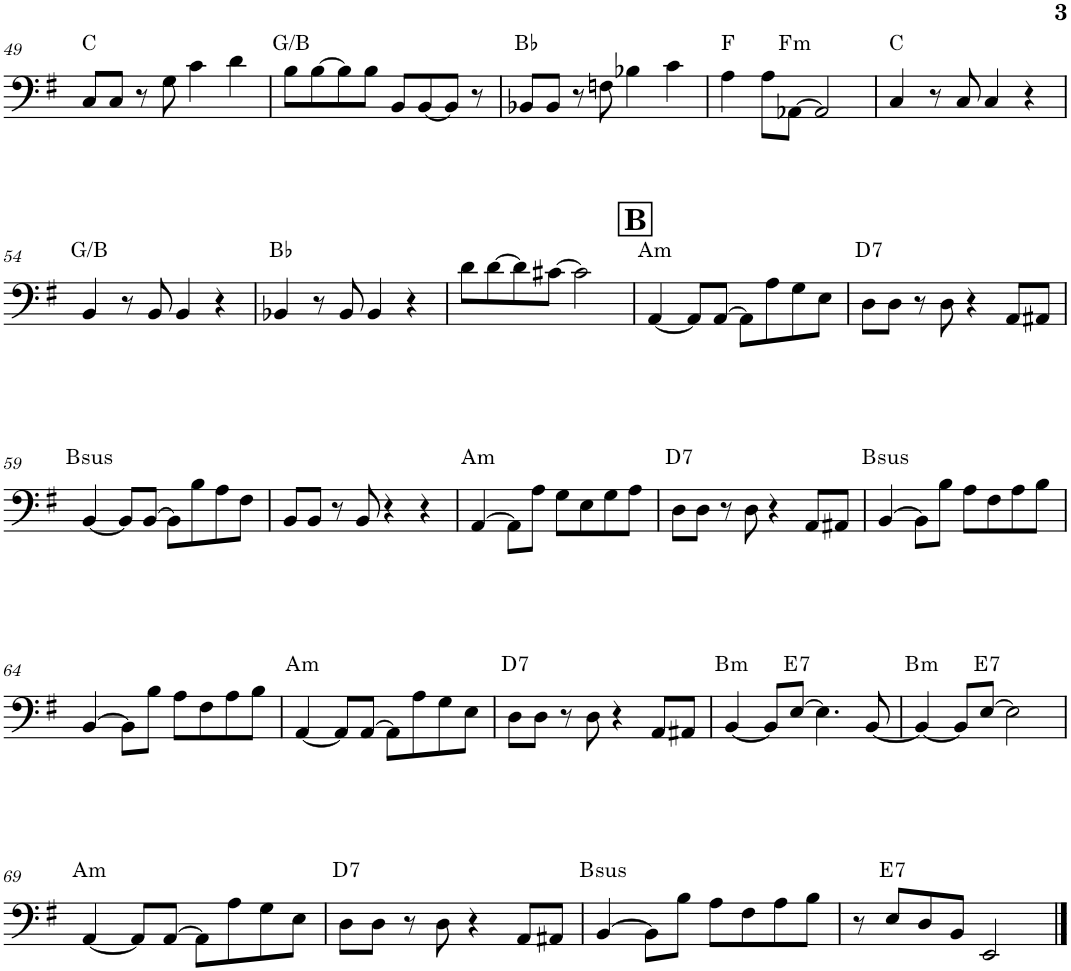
**kern	**harte
*part1	*part1
*staff1	*
*I"Acoustic Bass	*
*I'Bass	*
!!LO:PB:g=z
*clefF4	*
*Trd7c12	*
*k[f#]	*
*M4/4	*
=49	=49
8C/L	C:maj
8C/J	.
8r	.
8G\	.
4c\	.
4d\	.
=50	=50
8B\L	G:maj/3
[8B\	.
8B\]	.
8B\J	.
8BB/L	.
[8BB/	.
8BB/J]	.
8r	.
=51	=51
8BB-X/L	Bb:maj
8BB-/J	.
8r	.
8Fn\	.
4B-X\	.
4c\	.
=52	=52
4A\	F:maj
8A\L	.
!	!LO:H:kt=m
[8AA-X\J	F:min
2AA-/]	.
=53	=53
4C/	C:maj
8r	.
8C/	.
4C/	.
4r	.
!!LO:LB:g=z
=54	=54
4BB/	G:maj/3
8r	.
8BB/	.
4BB/	.
4r	.
=55	=55
4BB-X/	Bb:maj
8r	.
8BB-/	.
4BB-/	.
4r	.
=56	=56
8d\L	.
[8d\	.
8d\]	.
[8c#X\J	.
2c#\]	.
!!LO:REH:place=s1:a:B:cj:fs=14:t=B
=57	=57
!	!LO:H:kt=m
[4AA/	A:min
8AA/L]	.
[8AA/J	.
8AA\L]	.
8A\	.
8G\	.
8E\J	.
=58	=58
!	!LO:H:kt=7
8D\L	D:7
8D\J	.
8r	.
8D\	.
4r	.
8AA/L	.
8AA#X/J	.
!!LO:LB:g=z
=59	=59
!	!LO:H:kt=sus
[4BB/	B:sus4
8BB/L]	.
[8BB/J	.
8BB\L]	.
8B\	.
8A\	.
8F#\J	.
=60	=60
8BB/L	.
8BB/J	.
8r	.
8BB/	.
4r	.
4r	.
=61	=61
!	!LO:H:kt=m
[4AA/	A:min
8AA\L]	.
8A\J	.
8G\L	.
8E\	.
8G\	.
8A\J	.
=62	=62
!	!LO:H:kt=7
8D\L	D:7
8D\J	.
8r	.
8D\	.
4r	.
8AA/L	.
8AA#X/J	.
=63	=63
!	!LO:H:kt=sus
[4BB/	B:sus4
8BB\L]	.
8B\J	.
8A\L	.
8F#\	.
8A\	.
8B\J	.
!!LO:LB:g=z
=64	=64
[4BB/	.
8BB\L]	.
8B\J	.
8A\L	.
8F#\	.
8A\	.
8B\J	.
=65	=65
!	!LO:H:kt=m
[4AA/	A:min
8AA/L]	.
[8AA/J	.
8AA\L]	.
8A\	.
8G\	.
8E\J	.
=66	=66
!	!LO:H:kt=7
8D\L	D:7
8D\J	.
8r	.
8D\	.
4r	.
8AA/L	.
8AA#X/J	.
=67	=67
!	!LO:H:kt=m
[4BB/	B:min
8BB/L]	.
!	!LO:H:kt=7
[8E/J	E:7
4.E\]	.
[8BB/	.
=68	=68
!	!LO:H:kt=m
4BB/_	B:min
8BB/L]	.
!	!LO:H:kt=7
[8E/J	E:7
2E\]	.
!!LO:LB:g=z
=69	=69
!	!LO:H:kt=m
[4AA/	A:min
8AA/L]	.
[8AA/J	.
8AA\L]	.
8A\	.
8G\	.
8E\J	.
=70	=70
!	!LO:H:kt=7
8D\L	D:7
8D\J	.
8r	.
8D\	.
4r	.
8AA/L	.
8AA#X/J	.
=71	=71
!	!LO:H:kt=sus
[4BB/	B:sus4
8BB\L]	.
8B\J	.
8A\L	.
8F#\	.
8A\	.
8B\J	.
=72	=72
8r	.
!	!LO:H:kt=7
8E/L	E:7
8D/	.
8BB/J	.
2EE/	.
==	==
*-	*-
